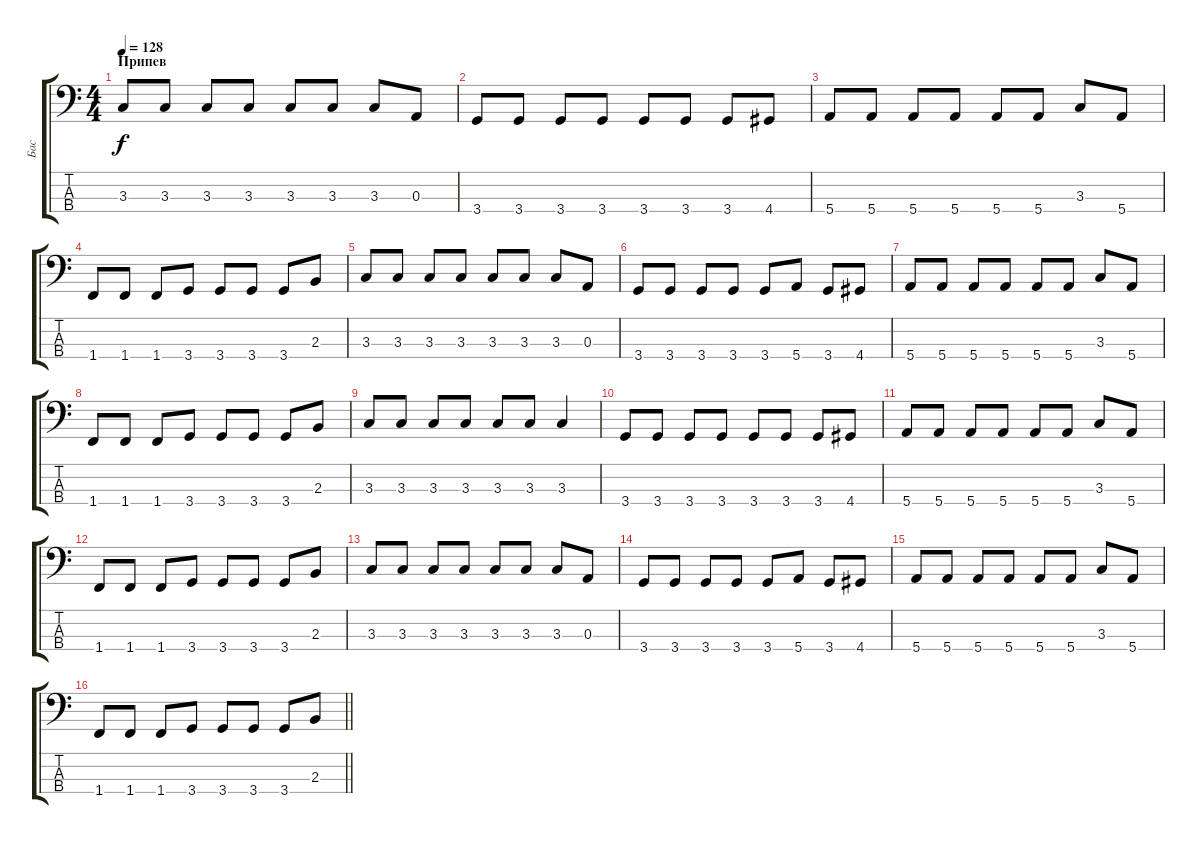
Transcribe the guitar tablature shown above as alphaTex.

\track ("Бас" "Бас") {instrument electricbassfinger}
\staff {score tabs}
\tuning (G2 D2 A1 E1) {hide}
\ts (4 4)
\section ("" "Припев")
\tempo 128
\clef f4
\ks c
3.3.8{dy f} 3.3.8 3.3.8 3.3.8 3.3.8 3.3.8 3.3.8 0.3.8 |
3.4.8 3.4.8 3.4.8 3.4.8 3.4.8 3.4.8 3.4.8 4.4.8 |
5.4.8 5.4.8 5.4.8 5.4.8 5.4.8 5.4.8 3.3.8 5.4.8 |
1.4.8 1.4.8 1.4.8 3.4.8 3.4.8 3.4.8 3.4.8 2.3.8 |
3.3.8 3.3.8 3.3.8 3.3.8 3.3.8 3.3.8 3.3.8 0.3.8 |
3.4.8 3.4.8 3.4.8 3.4.8 3.4.8 5.4.8 3.4.8 4.4.8 |
5.4.8 5.4.8 5.4.8 5.4.8 5.4.8 5.4.8 3.3.8 5.4.8 |
1.4.8 1.4.8 1.4.8 3.4.8 3.4.8 3.4.8 3.4.8 2.3.8 |
3.3.8 3.3.8 3.3.8 3.3.8 3.3.8 3.3.8 3.3.4 |
3.4.8 3.4.8 3.4.8 3.4.8 3.4.8 3.4.8 3.4.8 4.4.8 |
5.4.8 5.4.8 5.4.8 5.4.8 5.4.8 5.4.8 3.3.8 5.4.8 |
1.4.8 1.4.8 1.4.8 3.4.8 3.4.8 3.4.8 3.4.8 2.3.8 |
3.3.8 3.3.8 3.3.8 3.3.8 3.3.8 3.3.8 3.3.8 0.3.8 |
3.4.8 3.4.8 3.4.8 3.4.8 3.4.8 5.4.8 3.4.8 4.4.8 |
5.4.8 5.4.8 5.4.8 5.4.8 5.4.8 5.4.8 3.3.8 5.4.8 |
\barLineRight lightlight
1.4.8 1.4.8 1.4.8 3.4.8 3.4.8 3.4.8 3.4.8 2.3.8
